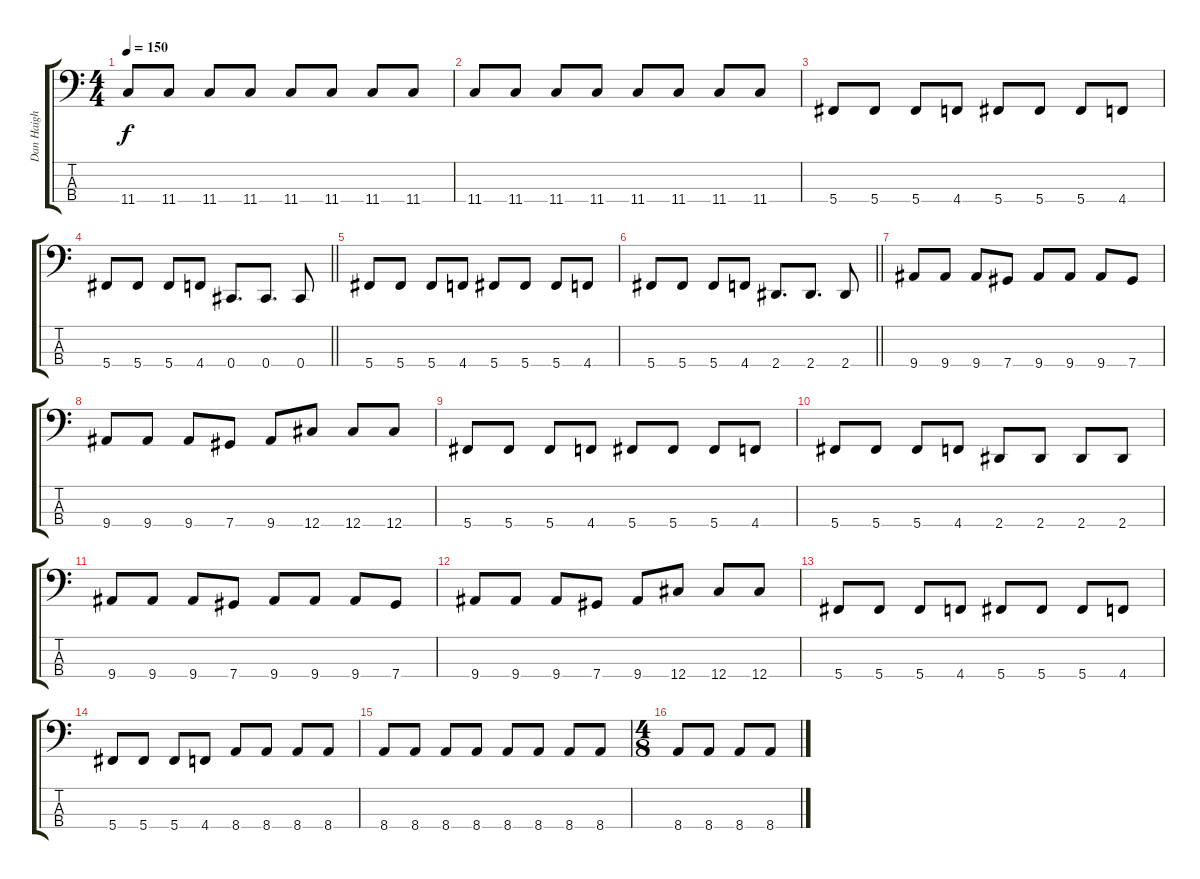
\track ("Dan Haigh" "Dan Haigh") {instrument electricbasspick}
\staff {score tabs}
\tuning (Gb2 Db2 Ab1 Db1) {hide}
\ts (4 4)
\tempo 150
\clef f4
\ks c
11.4.8{dy f} 11.4.8 11.4.8 11.4.8 11.4.8 11.4.8 11.4.8 11.4.8 |
11.4.8 11.4.8 11.4.8 11.4.8 11.4.8 11.4.8 11.4.8 11.4.8 |
5.4.8 5.4.8 5.4.8 4.4.8 5.4.8 5.4.8 5.4.8 4.4.8 |
\barLineRight lightlight
5.4.8 5.4.8 5.4.8 4.4.8 0.4.8{d} 0.4.8{d} 0.4.8 |
5.4.8 5.4.8 5.4.8 4.4.8 5.4.8 5.4.8 5.4.8 4.4.8 |
\barLineRight lightlight
5.4.8 5.4.8 5.4.8 4.4.8 2.4.8{d} 2.4.8{d} 2.4.8 |
9.4.8 9.4.8 9.4.8 7.4.8 9.4.8 9.4.8 9.4.8 7.4.8 |
9.4.8 9.4.8 9.4.8 7.4.8 9.4.8 12.4.8 12.4.8 12.4.8 |
5.4.8 5.4.8 5.4.8 4.4.8 5.4.8 5.4.8 5.4.8 4.4.8 |
5.4.8 5.4.8 5.4.8 4.4.8 2.4.8 2.4.8 2.4.8 2.4.8 |
9.4.8 9.4.8 9.4.8 7.4.8 9.4.8 9.4.8 9.4.8 7.4.8 |
9.4.8 9.4.8 9.4.8 7.4.8 9.4.8 12.4.8 12.4.8 12.4.8 |
5.4.8 5.4.8 5.4.8 4.4.8 5.4.8 5.4.8 5.4.8 4.4.8 |
5.4.8 5.4.8 5.4.8 4.4.8 8.4.8 8.4.8 8.4.8 8.4.8 |
8.4.8 8.4.8 8.4.8 8.4.8 8.4.8 8.4.8 8.4.8 8.4.8 |
\ts (4 8)
8.4.8 8.4.8 8.4.8 8.4.8
